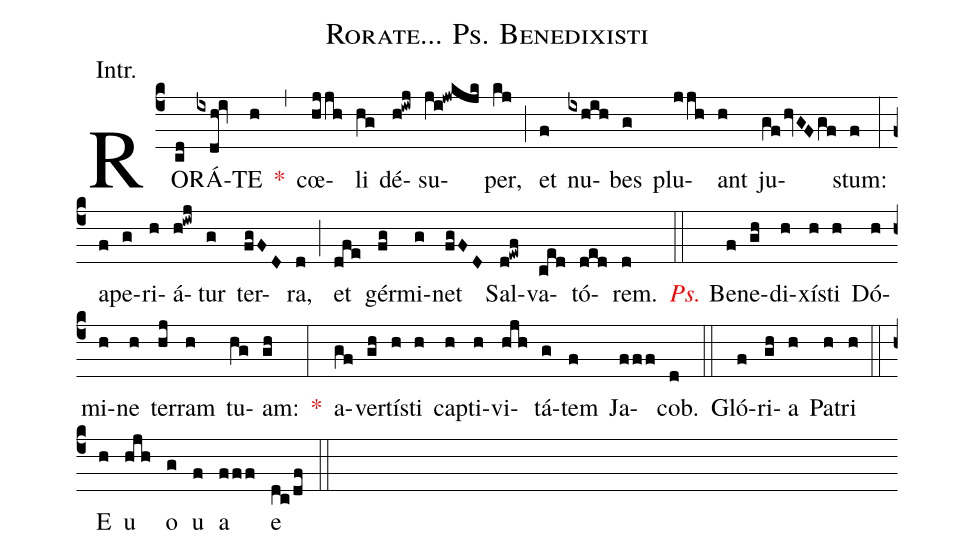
name:Rorate... Ps. Benedixisti;
annotation:Intr.;
mode:I.;
office-part:Introit;
%%
(c4) RO(cd)RÁ(ixdh!iv)TE(h) <v>\red{*}</v>(,) cœ(hjjh)li(hg) dé(h!iwj)su(ji!jwkjk)per,(kj) (;) et(f) nu(ixhih)bes(g) plu(jjh)ant(h) ju(gfhvGFgf)stum:(f) (:) a(f)pe(g)ri(h)á(h!iwj)tur(g) ter(fgFD)ra,(d) (;) et(dfe) gér(fg)mi(g)net(fgFD) Sal(d!ewf)va(ced)tó(ded)rem.(d) (::) <v>\redit{Ps.}</v> Be(f)ne(gh)di(h)xí(h)sti(h) Dó(h)mi(h)ne(h) ter(hj)ram(h) tu(hg)am:(gh) <v>\red{*}</v>(:) a(gf)ver(gh)tí(h)sti(h) ca(h)pti(h)vi(hjh)tá(g)tem(f) Ja(fff)cob.(d) (::) Gló(f)ri(gh)a(h) Pa(h)tri(h) (::) E(h) u(hjh) o(g) u(f) a(fff) e(dc/df) (::)
